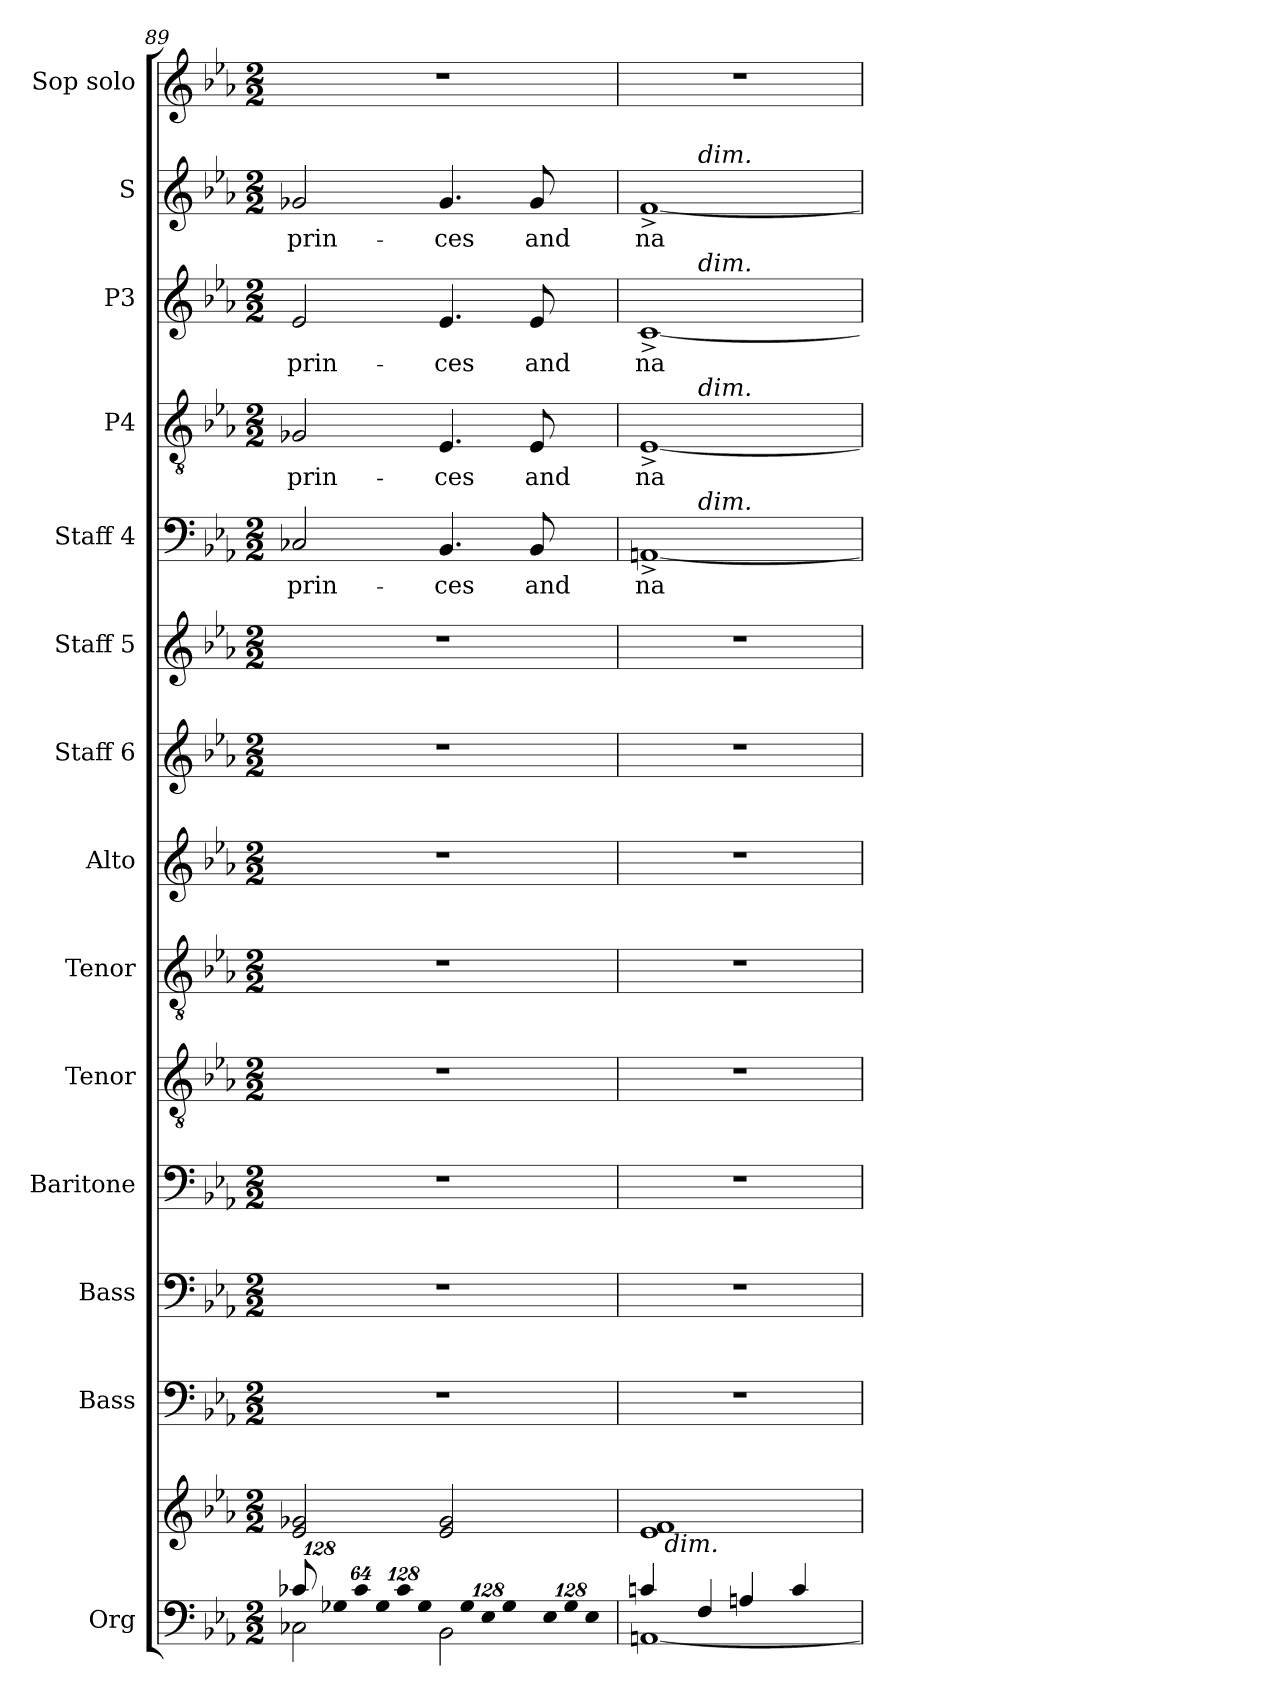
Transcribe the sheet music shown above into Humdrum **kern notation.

**kern	**kern	**kern	**kern	**kern	**kern	**kern	**kern	**kern	**kern	**kern	**text	**kern	**text	**kern	**text	**kern	**text	**kern
*part14	*part14	*part13	*part12	*part11	*part10	*part9	*part8	*part7	*part6	*part5	*part5	*part4	*part4	*part3	*part3	*part2	*part2	*part1
*staff15	*staff14	*staff13	*staff12	*staff11	*staff10	*staff9	*staff8	*staff7	*staff6	*staff5	*staff5	*staff4	*staff4	*staff3	*staff3	*staff2	*staff2	*staff1
*I"Org	*	*I"Bass	*I"Bass	*I"Baritone	*I"Tenor	*I"Tenor	*I"Alto	*I"Staff 6	*I"Staff 5	*I"Staff 4	*	*I"P4	*	*I"P3	*	*I"S	*	*I"Sop solo
*I'Org.	*	*I'B.	*I'B.	*I'Bar.	*I'T.	*I'T.	*I'A.	*I'Sta. 6	*I'Sta. 5	*I'Sta. 4	*	*	*	*	*	*	*	*I'S.
!!LO:PB:g=z
*clefF4	*clefG2	*clefF4	*clefF4	*clefF4	*clefGv2	*clefGv2	*clefG2	*clefG2	*clefG2	*clefF4	*	*clefGv2	*	*clefG2	*	*clefG2	*	*clefG2
*	*	*	*	*	*ITrd7c12	*ITrd7c12	*	*	*	*	*	*	*	*	*	*	*	*
*k[b-e-a-]	*k[b-e-a-]	*k[b-e-a-]	*k[b-e-a-]	*k[b-e-a-]	*k[b-e-a-]	*k[b-e-a-]	*k[b-e-a-]	*k[b-e-a-]	*k[b-e-a-]	*k[b-e-a-]	*	*k[b-e-a-]	*	*k[b-e-a-]	*	*k[b-e-a-]	*	*k[b-e-a-]
*E-:	*E-:	*E-:	*E-:	*E-:	*E-:	*E-:	*E-:	*E-:	*E-:	*E-:	*	*E-:	*	*E-:	*	*E-:	*	*E-:
*M2/2	*M2/2	*M2/2	*M2/2	*M2/2	*M2/2	*M2/2	*M2/2	*M2/2	*M2/2	*M2/2	*	*M2/2	*	*M2/2	*	*M2/2	*	*M2/2
*Xbrackettup	*	*	*	*	*	*	*	*	*	*	*	*	*	*	*	*	*	*
=89	=89	=89	=89	=89	=89	=89	=89	=89	=89	=89	=89	=89	=89	=89	=89	=89	=89	=89
!LO:N:vis=8	!	!	!	!	!	!	!	!	!	!	!	!	!	!	!	!	!	!
*^	*	*	*	*	*	*	*	*	*	*	*	*	*	*	*	*	*	*
!	!	!	!	!	!	!	!	!	!	!	!	!LO:LY:b:color=#000000	!	!	!	!	!	!	!
!	!	!	!	!	!	!	!	!	!	!	!	!	!	!LO:LY:b:color=#000000	!	!	!	!	!
!	!	!	!	!	!	!	!	!	!	!	!	!	!	!	!	!LO:LY:b:color=#000000	!	!	!
!	!	!	!	!	!	!	!	!	!	!	!	!	!	!	!	!	!	!LO:LY:b:color=#000000	!
1024%85c-Xi/	2C-Xi\	2e-i/ 2g-Xi	1r	1r	1r	1r	1r	1r	1r	1r	2C-Xi/	prin-	2G-Xi/	prin-	2e-i/	prin-	2g-Xi/	prin-	1r
!LO:N:vis=8	!	!	!	!	!	!	!	!	!	!	!	!	!	!	!	!	!	!	!
1024%85G-Xi/	.	.	.	.	.	.	.	.	.	.	.	.	.	.	.	.	.	.	.
!LO:N:vis=8	!	!	!	!	!	!	!	!	!	!	!	!	!	!	!	!	!	!	!
512%43c-i/	.	.	.	.	.	.	.	.	.	.	.	.	.	.	.	.	.	.	.
!LO:N:vis=8	!	!	!	!	!	!	!	!	!	!	!	!	!	!	!	!	!	!	!
1024%85G-i/	.	.	.	.	.	.	.	.	.	.	.	.	.	.	.	.	.	.	.
!LO:N:vis=8	!	!	!	!	!	!	!	!	!	!	!	!	!	!	!	!	!	!	!
1024%85c-i/	.	.	.	.	.	.	.	.	.	.	.	.	.	.	.	.	.	.	.
!LO:N:vis=8	!	!	!	!	!	!	!	!	!	!	!	!	!	!	!	!	!	!	!
512%43G-i/	.	.	.	.	.	.	.	.	.	.	.	.	.	.	.	.	.	.	.
!LO:N:vis=8	!	!	!	!	!	!	!	!	!	!	!	!	!	!	!	!	!	!	!
!	!	!	!	!	!	!	!	!	!	!	!	!LO:LY:b:color=#000000	!	!	!	!	!	!	!
!	!	!	!	!	!	!	!	!	!	!	!	!	!	!LO:LY:b:color=#000000	!	!	!	!	!
!	!	!	!	!	!	!	!	!	!	!	!	!	!	!	!	!LO:LY:b:color=#000000	!	!	!
!	!	!	!	!	!	!	!	!	!	!	!	!	!	!	!	!	!	!LO:LY:b:color=#000000	!
1024%85G-i/	2BB-i\	2e-i/ 2g-i	.	.	.	.	.	.	.	.	4.BB-i/	-ces	4.E-i/	-ces	4.e-i/	-ces	4.g-i/	-ces	.
!LO:N:vis=8	!	!	!	!	!	!	!	!	!	!	!	!	!	!	!	!	!	!	!
1024%85E-i/	.	.	.	.	.	.	.	.	.	.	.	.	.	.	.	.	.	.	.
!LO:N:vis=8	!	!	!	!	!	!	!	!	!	!	!	!	!	!	!	!	!	!	!
512%43G-i/	.	.	.	.	.	.	.	.	.	.	.	.	.	.	.	.	.	.	.
!LO:N:vis=8	!	!	!	!	!	!	!	!	!	!	!	!	!	!	!	!	!	!	!
1024%85E-i/	.	.	.	.	.	.	.	.	.	.	.	.	.	.	.	.	.	.	.
!LO:N:vis=8	!	!	!	!	!	!	!	!	!	!	!	!	!	!	!	!	!	!	!
1024%85G-i/	.	.	.	.	.	.	.	.	.	.	.	.	.	.	.	.	.	.	.
!	!	!	!	!	!	!	!	!	!	!	!	!LO:LY:b:color=#000000	!	!	!	!	!	!	!
!	!	!	!	!	!	!	!	!	!	!	!	!	!	!LO:LY:b:color=#000000	!	!	!	!	!
!	!	!	!	!	!	!	!	!	!	!	!	!	!	!	!	!LO:LY:b:color=#000000	!	!	!
!	!	!	!	!	!	!	!	!	!	!	!	!	!	!	!	!	!	!LO:LY:b:color=#000000	!
.	.	.	.	.	.	.	.	.	.	.	8BB-i/	and	8E-i/	and	8e-i/	and	8g-i/	and	.
!LO:N:vis=8	!	!	!	!	!	!	!	!	!	!	!	!	!	!	!	!	!	!	!
512%43E-i/	.	.	.	.	.	.	.	.	.	.	.	.	.	.	.	.	.	.	.
=90	=90	=90	=90	=90	=90	=90	=90	=90	=90	=90	=90	=90	=90	=90	=90	=90	=90	=90	=90
!	!	!	!	!	!	!	!	!	!	!	!	!LO:LY:b:color=#000000	!	!	!	!	!	!	!
!	!	!	!	!	!	!	!	!	!	!	!	!	!	!LO:LY:b:color=#000000	!	!	!	!	!
!	!	!	!	!	!	!	!	!	!	!	!	!	!	!	!	!LO:LY:b:color=#000000	!	!	!
!	!	!	!	!	!	!	!	!	!	!	!	!	!	!	!	!	!	!LO:LY:b:color=#000000	!
*	*	*^	*	*	*	*	*	*	*	*	*^	*	*^	*	*^	*	*^	*	*
4cni/	[1AAni	1e-i 1fi	16ryy	1r	1r	1r	1r	1r	1r	1r	1r	[1AAn^i	4ryy	na-	[1E-^i	4ryy	na-	[1c^i	4ryy	na-	[1f^i	4ryy	na-	1r
.	.	.	128ryy	.	.	.	.	.	.	.	.	.	.	.	.	.	.	.	.	.	.	.	.	.
.	.	.	1024ryy	.	.	.	.	.	.	.	.	.	.	.	.	.	.	.	.	.	.	.	.	.
!	!	!	!LO:TX:b:i:t=dim.	!	!	!	!	!	!	!	!	!	!	!	!	!	!	!	!	!	!	!	!	!
.	.	.	2ryy	.	.	.	.	.	.	.	.	.	.	.	.	.	.	.	.	.	.	.	.	.
!	!	!	!	!	!	!	!	!	!	!	!	!	!	!	!	!	!	!	!	!	!	!LO:TX:a:i:t=dim.	!	!
!	!	!	!	!	!	!	!	!	!	!	!	!	!	!	!	!	!	!	!LO:TX:a:i:t=dim.	!	!	!	!	!
!	!	!	!	!	!	!	!	!	!	!	!	!	!	!	!	!LO:TX:a:i:t=dim.	!	!	!	!	!	!	!	!
!	!	!	!	!	!	!	!	!	!	!	!	!	!LO:TX:a:i:t=dim.	!	!	!	!	!	!	!	!	!	!	!
4Fi/	.	.	.	.	.	.	.	.	.	.	.	.	2.ryy	.	.	2.ryy	.	.	2.ryy	.	.	2.ryy	.	.
4Ani/	.	.	.	.	.	.	.	.	.	.	.	.	.	.	.	.	.	.	.	.	.	.	.	.
.	.	.	4ryy	.	.	.	.	.	.	.	.	.	.	.	.	.	.	.	.	.	.	.	.	.
4ci/	.	.	.	.	.	.	.	.	.	.	.	.	.	.	.	.	.	.	.	.	.	.	.	.
.	.	.	8ryy	.	.	.	.	.	.	.	.	.	.	.	.	.	.	.	.	.	.	.	.	.
.	.	.	32ryy	.	.	.	.	.	.	.	.	.	.	.	.	.	.	.	.	.	.	.	.	.
.	.	.	64ryy	.	.	.	.	.	.	.	.	.	.	.	.	.	.	.	.	.	.	.	.	.
.	.	.	256..ryy	.	.	.	.	.	.	.	.	.	.	.	.	.	.	.	.	.	.	.	.	.
*v	*v	*	*	*	*	*	*	*	*	*	*	*v	*v	*	*v	*v	*	*v	*v	*	*v	*v	*	*
*	*v	*v	*	*	*	*	*	*	*	*	*	*	*	*	*	*	*	*	*
=	=	=	=	=	=	=	=	=	=	=	=	=	=	=	=	=	=	=
*-	*-	*-	*-	*-	*-	*-	*-	*-	*-	*-	*-	*-	*-	*-	*-	*-	*-	*-
